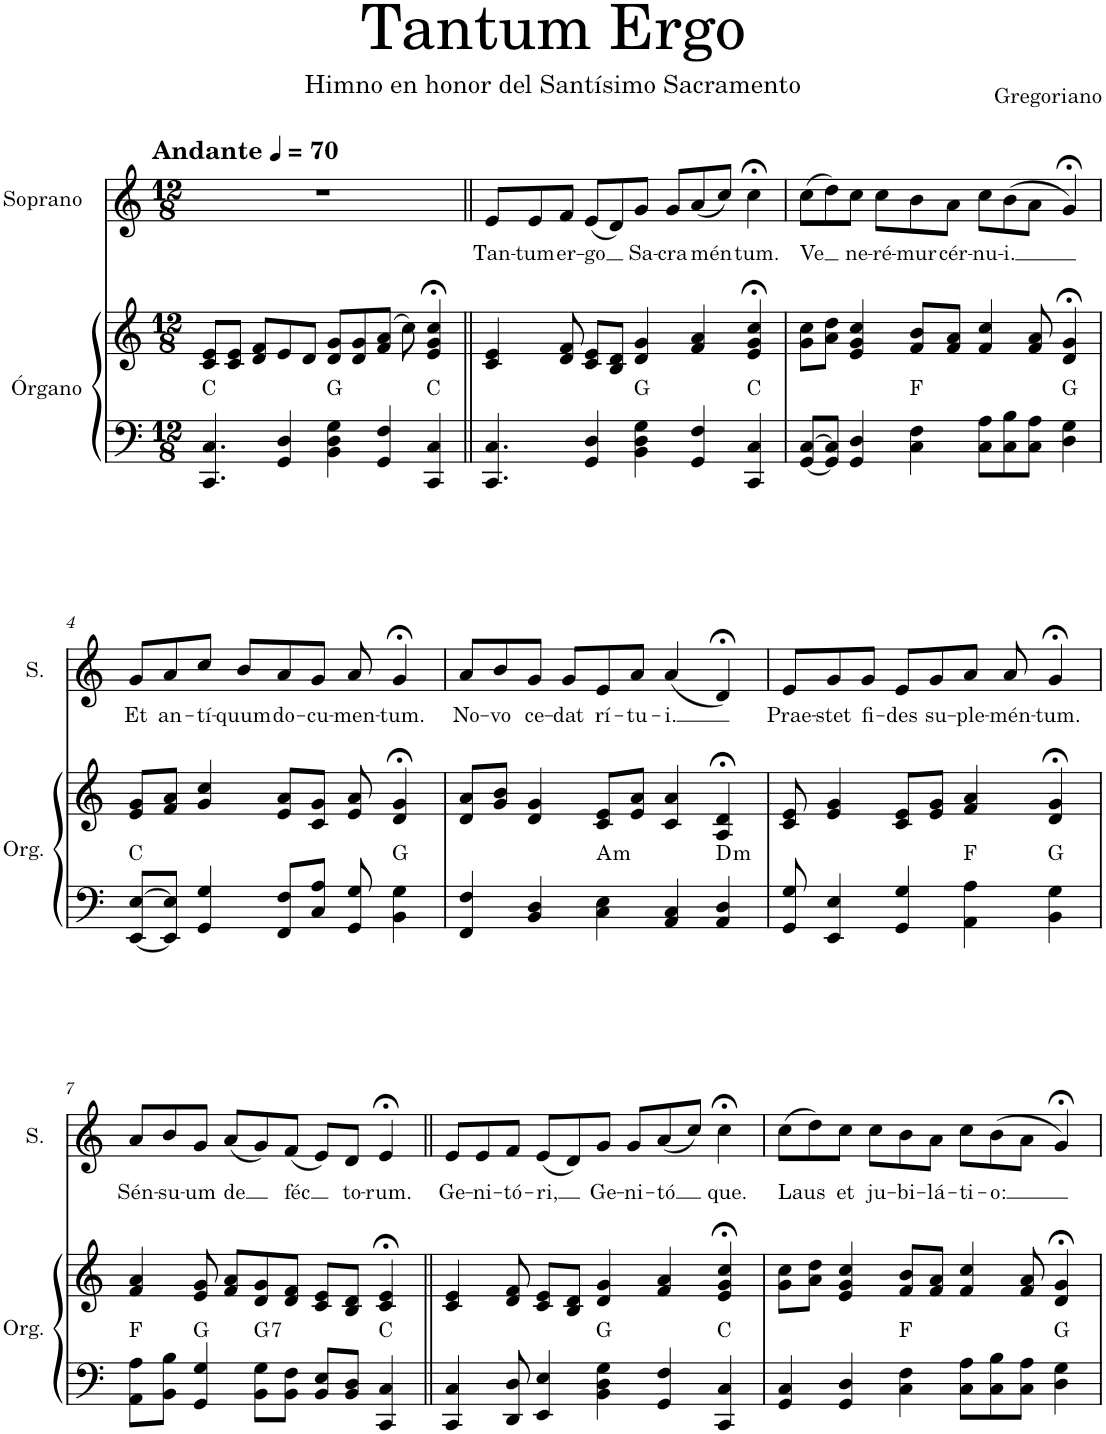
**kern	**kern	**harte	**kern	**text
*part2	*part2	*part2	*part1	*part1
*staff3	*staff2	*	*staff1	*staff1
*I"Órgano	*	*	*I"Soprano	*
*	*	*	*I'S.	*
*clefF4	*clefG2	*	*clefG2	*
*k[]	*k[]	*	*k[]	*
*M12/8	*M12/8	*	*M12/8	*
*MM70	*MM70	*	*MM70	*
=1	=1	=1	=1	=1
!	!	!	!LO:TX:a:B:t=Andante	!
4.CC/ 4.C/	8c/ 8e/L	C:maj	1.r	.
.	8c/ 8e/J	.	.	.
.	8d/ 8f/L	.	.	.
4GG/ 4D/	8e/	.	.	.
.	8d/J	.	.	.
4BB\ 4D\ 4G\	8d/ 8g/L	G:maj	.	.
.	8d/ 8g/	.	.	.
4GG/ 4F/	(8f/ 8a/J	.	.	.
.	8cc\)	.	.	.
4CC/ 4C/	4e/;< 4g/;< 4cc/;<	C:maj	.	.
8ryy	8ryy	.	.	.
=2||	=2||	=2||	=2||	=2||
!	!	!	!	!LO:LY:b
4.CC/ 4.C/	4c/ 4e/	.	8e/L	Tan-
!	!	!	!	!LO:LY:b
.	.	.	8e/	-tum
!	!	!	!	!LO:LY:b
.	8d/ 8f/	.	8f/J	er-
!	!	!	!	!LO:LY:b
4GG/ 4D/	8c/ 8e/L	.	(8e/L	-go
.	8B/ 8d/J	.	8d/)	.
!	!	!	!	!LO:LY:b
4BB\ 4D\ 4G\	4d/ 4g/	G:maj	8g/J	Sa-
!	!	!	!	!LO:LY:b
.	.	.	8g/L	-cra
!	!	!	!	!LO:LY:b
4GG/ 4F/	4f/ 4a/	.	(8a/	-mén
.	.	.	8cc/J)	.
!	!	!	!	!LO:LY:b
4CC/ 4C/	4e/;< 4g/;< 4cc/;<	C:maj	4cc;<\	tum.
=3	=3	=3	=3	=3
!	!	!	!	!LO:LY:b
[8GG/ [8C/L	8g\ 8cc\L	.	(8cc\L	Ve
8GG/] 8C/]J	8a\ 8dd\J	.	8dd\)	.
!	!	!	!	!LO:LY:b
4GG/ 4D/	4e/ 4g/ 4cc/	.	8cc\J	ne-
!	!	!	!	!LO:LY:b
.	.	.	8cc\L	-ré-
!	!	!	!	!LO:LY:b
4C\ 4F\	8f/ 8b/L	F:maj	8b\	-mur
!	!	!	!	!LO:LY:b
.	8f/ 8a/J	.	8a\J	cér-
!	!	!	!	!LO:LY:b
8C\ 8A\L	4f/ 4cc/	.	8cc\L	-nu-
!	!	!	!	!LO:LY:b
8C\ 8B\	.	.	(8b\	-i.
8C\ 8A\J	8f/ 8a/	.	8a\J	.
4D\ 4G\	4d/;< 4g/;<	G:maj	4g;</)	.
!!LO:LB:g=z
=4	=4	=4	=4	=4
!	!	!	!	!LO:LY:b
[8EE/ [8E/L	8e/ 8g/L	C:maj	8g/L	Et
!	!	!	!	!LO:LY:b
8EE/] 8E/]J	8f/ 8a/J	.	8a/	an-
!	!	!	!	!LO:LY:b
4GG/ 4G/	4g/ 4cc/	.	8cc/J	-tí-
!	!	!	!	!LO:LY:b
.	.	.	8b/L	-quum
!	!	!	!	!LO:LY:b
8FF/ 8F/L	8e/ 8a/L	.	8a/	do-
!	!	!	!	!LO:LY:b
8C/ 8A/J	8c/ 8g/J	.	8g/J	-cu-
!	!	!	!	!LO:LY:b
8GG/ 8G/	8e/ 8a/	.	8a/	-men-
!	!	!	!	!LO:LY:b
4BB\ 4G\	4d/;< 4g/;<	G:maj	4g;</	-tum.
=5	=5	=5	=5	=5
!	!	!	!	!LO:LY:b
4FF/ 4F/	8d/ 8a/L	.	8a/L	No-
!	!	!	!	!LO:LY:b
.	8g/ 8b/J	.	8b/	-vo
!	!	!	!	!LO:LY:b
4BB/ 4D/	4d/ 4g/	.	8g/J	ce-
!	!	!	!	!LO:LY:b
.	.	.	8g/L	-dat
!	!	!LO:H:kt=m	!	!LO:LY:b
4C\ 4E\	8c/ 8e/L	A:min	8e/	rí-
!	!	!	!	!LO:LY:b
.	8e/ 8a/J	.	8a/J	-tu-
!	!	!	!	!LO:LY:b
4AA/ 4C/	4c/ 4a/	.	(4a/	-i.
!	!	!LO:H:kt=m	!	!
4AA/ 4D/	4A/;< 4d/;<	D:min	4d;</)	.
=6	=6	=6	=6	=6
!	!	!	!	!LO:LY:b
8GG/ 8G/	8c/ 8e/	.	8e/L	Prae-
!	!	!	!	!LO:LY:b
4EE/ 4E/	4e/ 4g/	.	8g/	-stet
!	!	!	!	!LO:LY:b
.	.	.	8g/J	fi-
!	!	!	!	!LO:LY:b
4GG/ 4G/	8c/ 8e/L	.	8e/L	-des
!	!	!	!	!LO:LY:b
.	8e/ 8g/J	.	8g/	su-
!	!	!	!	!LO:LY:b
4AA\ 4A\	4f/ 4a/	F:maj	8a/J	-ple-
!	!	!	!	!LO:LY:b
.	.	.	8a/	-mén-
!	!	!	!	!LO:LY:b
4BB\ 4G\	4d/;< 4g/;<	G:maj	4g;</	-tum.
!!LO:LB:g=z
=7	=7	=7	=7	=7
!	!	!	!	!LO:LY:b
8AA\ 8A\L	4f/ 4a/	F:maj	8a/L	Sén-
!	!	!	!	!LO:LY:b
8BB\ 8B\J	.	.	8b/	-su-
!	!	!	!	!LO:LY:b
4GG/ 4G/	8e/ 8g/	G:maj	8g/J	-um
!	!	!	!	!LO:LY:b
.	8f/ 8a/L	.	(8a/L	de
!	!	!LO:H:kt=7	!	!
8BB\ 8G\L	8d/ 8g/	G:7	8g/)	.
!	!	!	!	!LO:LY:b
8BB\ 8F\J	8d/ 8f/J	.	(8f/J	féc
8BB/ 8E/L	8c/ 8e/L	.	8e/L)	.
!	!	!	!	!LO:LY:b
8BB/ 8D/J	8B/ 8d/J	.	8d/J	to-
!	!	!	!	!LO:LY:b
4CC/ 4C/	4c/;< 4e/;<	C:maj	4e;</	-rum.
=8||	=8||	=8||	=8||	=8||
!	!	!	!	!LO:LY:b
4CC/ 4C/	4c/ 4e/	.	8e/L	Ge-
!	!	!	!	!LO:LY:b
.	.	.	8e/	-ni-
!	!	!	!	!LO:LY:b
8DD/ 8D/	8d/ 8f/	.	8f/J	-tó-
!	!	!	!	!LO:LY:b
4EE/ 4E/	8c/ 8e/L	.	(8e/L	-ri,
.	8B/ 8d/J	.	8d/)	.
!	!	!	!	!LO:LY:b
4BB\ 4D\ 4G\	4d/ 4g/	G:maj	8g/J	Ge-
!	!	!	!	!LO:LY:b
.	.	.	8g/L	-ni-
!	!	!	!	!LO:LY:b
4GG/ 4F/	4f/ 4a/	.	(8a/	-tó
.	.	.	8cc/J)	.
!	!	!	!	!LO:LY:b
4CC/ 4C/	4e/;< 4g/;< 4cc/;<	C:maj	4cc;<\	que.
=9	=9	=9	=9	=9
!	!	!	!	!LO:LY:b
4GG/ 4C/	8g\ 8cc\L	.	(8cc\L	Laus
.	8a\ 8dd\J	.	8dd\)	.
!	!	!	!	!LO:LY:b
4GG/ 4D/	4e/ 4g/ 4cc/	.	8cc\J	et
!	!	!	!	!LO:LY:b
.	.	.	8cc\L	ju-
!	!	!	!	!LO:LY:b
4C\ 4F\	8f/ 8b/L	F:maj	8b\	-bi-
!	!	!	!	!LO:LY:b
.	8f/ 8a/J	.	8a\J	-lá-
!	!	!	!	!LO:LY:b
8C\ 8A\L	4f/ 4cc/	.	8cc\L	-ti-
!	!	!	!	!LO:LY:b
8C\ 8B\	.	.	(8b\	-o:
8C\ 8A\J	8f/ 8a/	.	8a\J	.
4D\ 4G\	4d/;< 4g/;<	G:maj	4g;</)	.
=	=	=	=	=
*-	*-	*-	*-	*-
